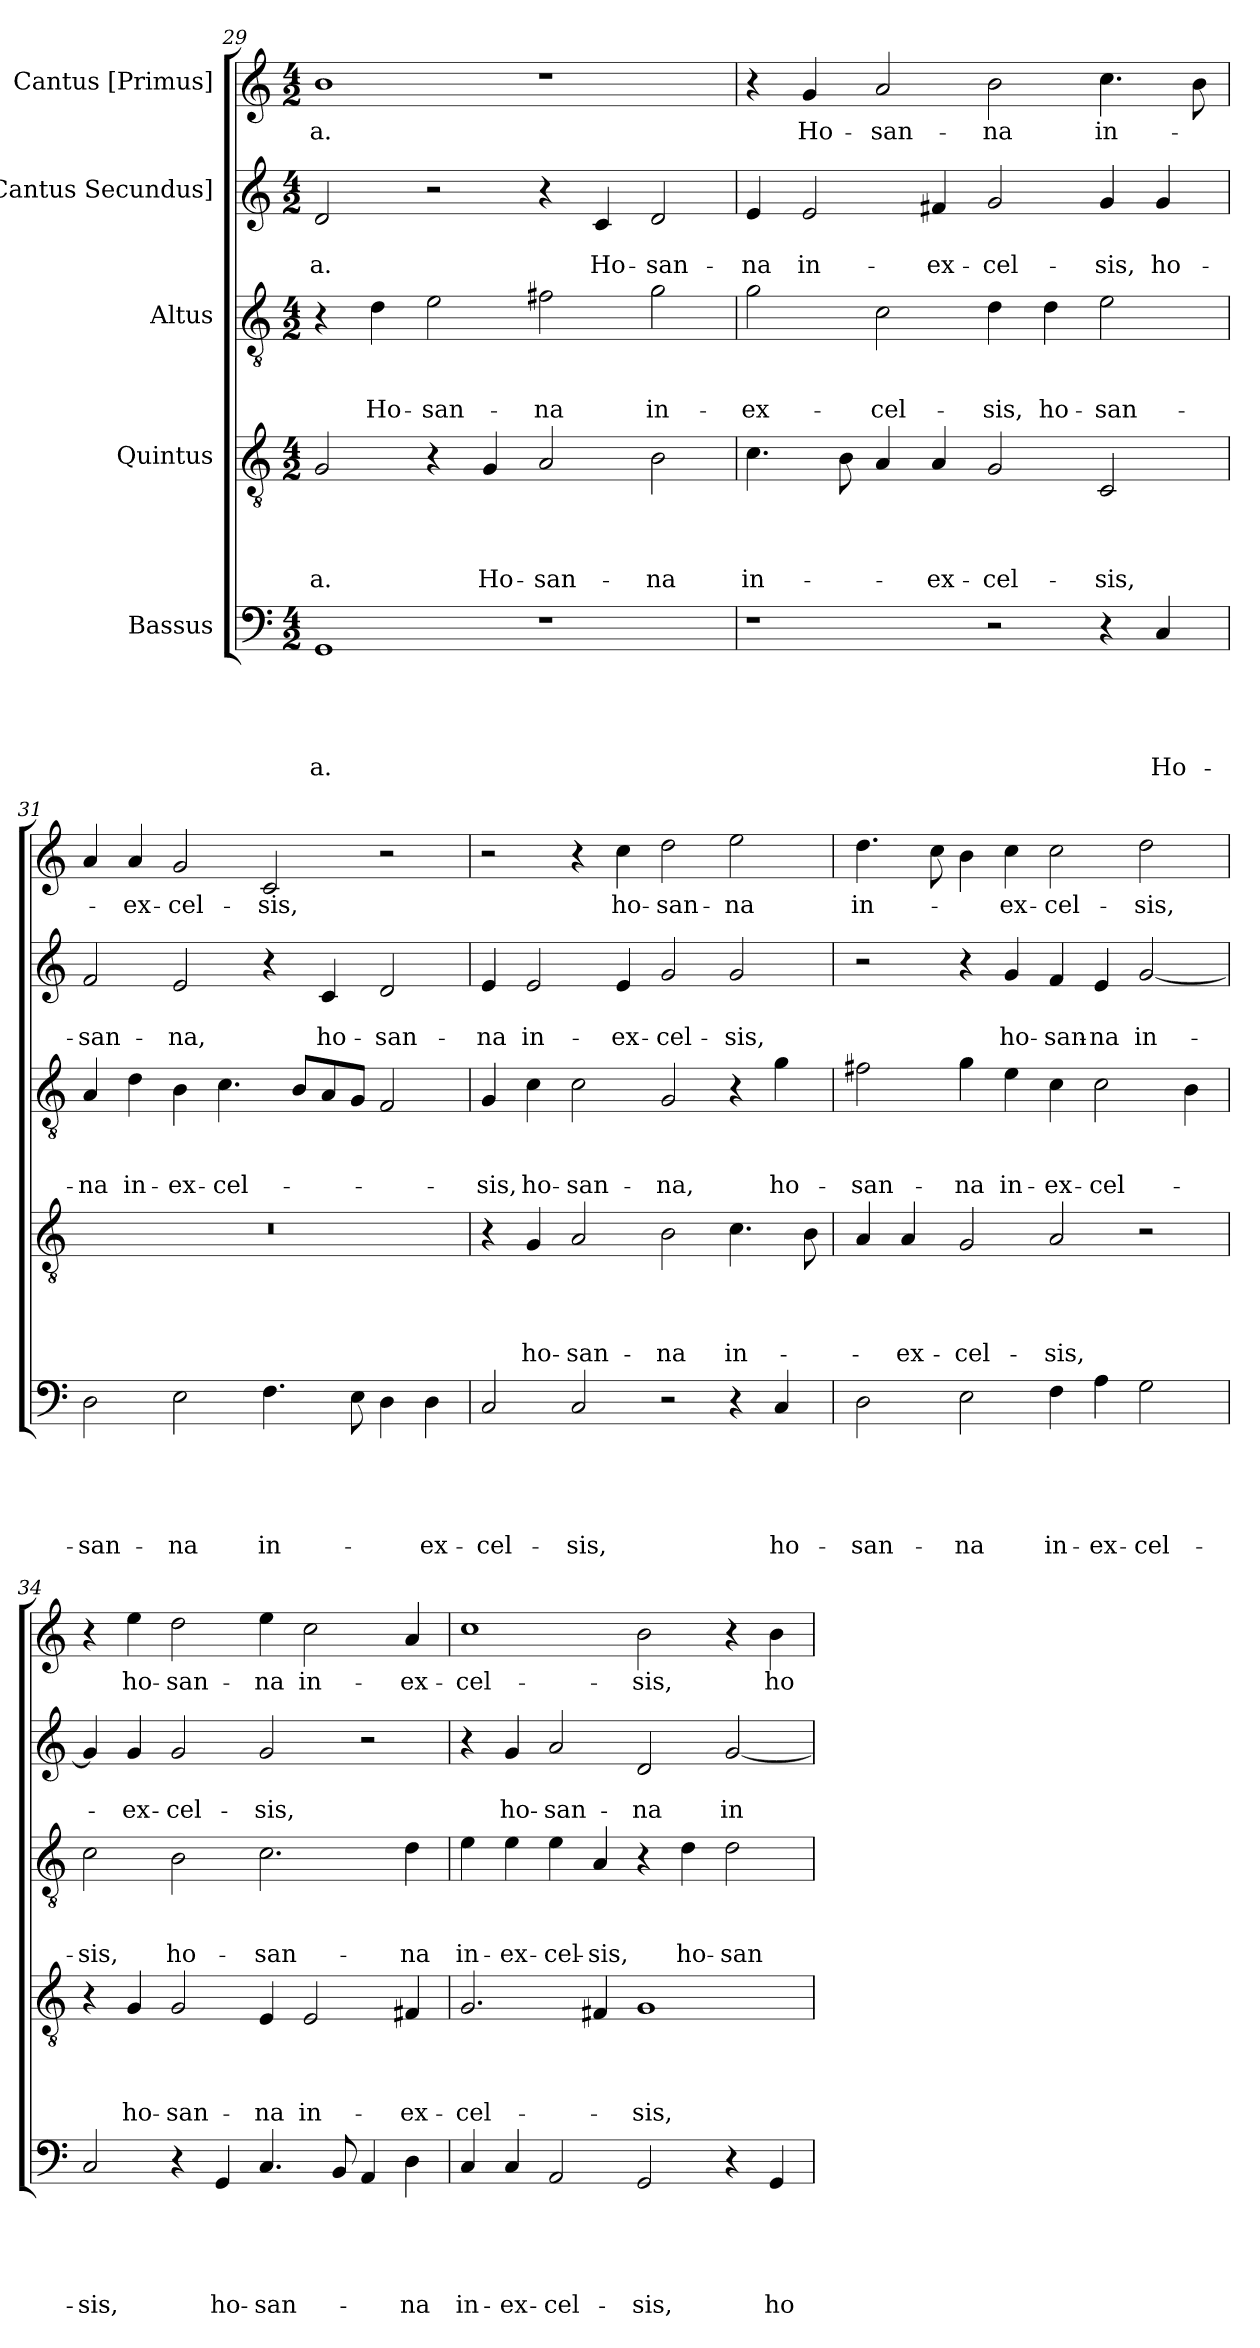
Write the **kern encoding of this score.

**kern	**text	**text	**text	**text	**text	**kern	**text	**text	**text	**text	**kern	**text	**text	**text	**kern	**text	**text	**kern	**text
*part5	*part5	*part5	*part5	*part5	*part5	*part4	*part4	*part4	*part4	*part4	*part3	*part3	*part3	*part3	*part2	*part2	*part2	*part1	*part1
*staff5	*staff5	*staff5	*staff5	*staff5	*staff5	*staff4	*staff4	*staff4	*staff4	*staff4	*staff3	*staff3	*staff3	*staff3	*staff2	*staff2	*staff2	*staff1	*staff1
*I"Bassus	*	*	*	*	*	*I"Quintus	*	*	*	*	*I"Altus	*	*	*	*I"[Cantus Secundus]	*	*	*I"Cantus [Primus]	*
*clefF4	*	*	*	*	*	*clefGv2	*	*	*	*	*clefGv2	*	*	*	*clefG2	*	*	*clefG2	*
*k[]	*	*	*	*	*	*k[]	*	*	*	*	*k[]	*	*	*	*k[]	*	*	*k[]	*
*M4/2	*	*	*	*	*	*M4/2	*	*	*	*	*M4/2	*	*	*	*M4/2	*	*	*M4/2	*
=29	=29	=29	=29	=29	=29	=29	=29	=29	=29	=29	=29	=29	=29	=29	=29	=29	=29	=29	=29
1GG/	.	.	.	.	-a.	2G/	.	.	.	-a.	4r	.	.	.	2d/	.	-a.	1b\	-a.
.	.	.	.	.	.	.	.	.	.	.	4d\	.	.	Ho-	.	.	.	.	.
.	.	.	.	.	.	4r	.	.	.	.	2e\	.	.	-san-	2r	.	.	.	.
.	.	.	.	.	.	4G/	.	.	.	Ho-	.	.	.	.	.	.	.	.	.
1r	.	.	.	.	.	2A/	.	.	.	-san-	2f#X\	.	.	-na	4r	.	.	1r	.
.	.	.	.	.	.	.	.	.	.	.	.	.	.	.	4c/	.	Ho-	.	.
.	.	.	.	.	.	2B\	.	.	.	-na	2g\	.	.	in-	2d/	.	-san-	.	.
=30	=30	=30	=30	=30	=30	=30	=30	=30	=30	=30	=30	=30	=30	=30	=30	=30	=30	=30	=30
1r	.	.	.	.	.	4.c\	.	.	.	in-	2g\	.	.	ex-	4e/	.	-na	4r	.
.	.	.	.	.	.	.	.	.	.	.	.	.	.	.	2e/	.	in-	4g/	Ho-
.	.	.	.	.	.	8B\	.	.	.	.	.	.	.	.	.	.	.	.	.
.	.	.	.	.	.	4A/	.	.	.	.	2c\	.	.	-cel-	.	.	.	2a/	-san-
.	.	.	.	.	.	4A/	.	.	.	ex-	.	.	.	.	4f#X/	.	ex-	.	.
2r	.	.	.	.	.	2G/	.	.	.	-cel-	4d\	.	.	-sis,	2g/	.	-cel-	2b\	-na
.	.	.	.	.	.	.	.	.	.	.	4d\	.	.	ho-	.	.	.	.	.
4r	.	.	.	.	.	2C/	.	.	.	-sis,	2e\	.	.	-san-	4g/	.	-sis,	4.cc\	in-
4C/	.	.	.	.	Ho-	.	.	.	.	.	.	.	.	.	4g/	.	ho-	.	.
.	.	.	.	.	.	.	.	.	.	.	.	.	.	.	.	.	.	8b\	.
=31	=31	=31	=31	=31	=31	=31	=31	=31	=31	=31	=31	=31	=31	=31	=31	=31	=31	=31	=31
2D\	.	.	.	.	-san-	0r	.	.	.	.	4A/	.	.	-na	2f/	.	-san-	4a/	.
.	.	.	.	.	.	.	.	.	.	.	4d\	.	.	in-	.	.	.	4a/	ex-
2E\	.	.	.	.	-na	.	.	.	.	.	4B\	.	.	ex-	2e/	.	-na,	2g/	-cel-
.	.	.	.	.	.	.	.	.	.	.	4.c\	.	.	-cel-	.	.	.	.	.
4.F\	.	.	.	.	in-	.	.	.	.	.	.	.	.	.	4r	.	.	2c/	-sis,
.	.	.	.	.	.	.	.	.	.	.	8B/L	.	.	.	.	.	.	.	.
.	.	.	.	.	.	.	.	.	.	.	8A/	.	.	.	4c/	.	ho-	.	.
8E\	.	.	.	.	.	.	.	.	.	.	8G/J	.	.	.	.	.	.	.	.
4D\	.	.	.	.	.	.	.	.	.	.	2F/	.	.	.	2d/	.	-san-	2r	.
4D\	.	.	.	.	ex-	.	.	.	.	.	.	.	.	.	.	.	.	.	.
=32	=32	=32	=32	=32	=32	=32	=32	=32	=32	=32	=32	=32	=32	=32	=32	=32	=32	=32	=32
2C/	.	.	.	.	-cel-	4r	.	.	.	.	4G/	.	.	-sis,	4e/	.	-na	2r	.
.	.	.	.	.	.	4G/	.	.	.	ho-	4c\	.	.	ho-	2e/	.	in-	.	.
2C/	.	.	.	.	-sis,	2A/	.	.	.	-san-	2c\	.	.	-san-	.	.	.	4r	.
.	.	.	.	.	.	.	.	.	.	.	.	.	.	.	4e/	.	ex-	4cc\	ho-
2r	.	.	.	.	.	2B\	.	.	.	-na	2G/	.	.	-na,	2g/	.	-cel-	2dd\	-san-
4r	.	.	.	.	.	4.c\	.	.	.	in-	4r	.	.	.	2g/	.	-sis,	2ee\	-na
4C/	.	.	.	.	ho-	.	.	.	.	.	4g\	.	.	ho-	.	.	.	.	.
.	.	.	.	.	.	8B\	.	.	.	.	.	.	.	.	.	.	.	.	.
=33	=33	=33	=33	=33	=33	=33	=33	=33	=33	=33	=33	=33	=33	=33	=33	=33	=33	=33	=33
2D\	.	.	.	.	-san-	4A/	.	.	.	.	2f#X\	.	.	-san-	2r	.	.	4.dd\	in-
.	.	.	.	.	.	4A/	.	.	.	ex-	.	.	.	.	.	.	.	.	.
.	.	.	.	.	.	.	.	.	.	.	.	.	.	.	.	.	.	8cc\	.
2E\	.	.	.	.	-na	2G/	.	.	.	-cel-	4g\	.	.	-na	4r	.	.	4b\	.
.	.	.	.	.	.	.	.	.	.	.	4e\	.	.	in-	4g/	.	ho-	4cc\	ex-
4F\	.	.	.	.	in-	2A/	.	.	.	-sis,	4c\	.	.	ex-	4f/	.	-san-	2cc\	-cel-
4A\	.	.	.	.	ex-	.	.	.	.	.	2c\	.	.	-cel-	4e/	.	-na	.	.
2G\	.	.	.	.	-cel-	2r	.	.	.	.	.	.	.	.	[2g/	.	in-	2dd\	-sis,
.	.	.	.	.	.	.	.	.	.	.	4B\	.	.	.	.	.	.	.	.
=34	=34	=34	=34	=34	=34	=34	=34	=34	=34	=34	=34	=34	=34	=34	=34	=34	=34	=34	=34
2C/	.	.	.	.	-sis,	4r	.	.	.	.	2c\	.	.	-sis,	4g/]	.	.	4r	.
.	.	.	.	.	.	4G/	.	.	.	ho-	.	.	.	.	4g/	.	ex-	4ee\	ho-
4r	.	.	.	.	.	2G/	.	.	.	-san-	2B\	.	.	ho-	2g/	.	-cel-	2dd\	-san-
4GG/	.	.	.	.	ho-	.	.	.	.	.	.	.	.	.	.	.	.	.	.
4.C/	.	.	.	.	-san-	4E/	.	.	.	-na	2.c\	.	.	-san-	2g/	.	-sis,	4ee\	-na
.	.	.	.	.	.	2E/	.	.	.	in-	.	.	.	.	.	.	.	2cc\	in-
8BB/	.	.	.	.	.	.	.	.	.	.	.	.	.	.	.	.	.	.	.
4AA/	.	.	.	.	.	.	.	.	.	.	.	.	.	.	2r	.	.	.	.
4D\	.	.	.	.	-na	4F#X/	.	.	.	ex-	4d\	.	.	-na	.	.	.	4a/	ex-
=35	=35	=35	=35	=35	=35	=35	=35	=35	=35	=35	=35	=35	=35	=35	=35	=35	=35	=35	=35
4C/	.	.	.	.	in-	2.G/	.	.	.	-cel-	4e\	.	.	in-	4r	.	.	1cc\	-cel-
4C/	.	.	.	.	ex-	.	.	.	.	.	4e\	.	.	ex-	4g/	.	ho-	.	.
2AA/	.	.	.	.	-cel-	.	.	.	.	.	4e\	.	.	-cel-	2a/	.	-san-	.	.
.	.	.	.	.	.	4F#X/	.	.	.	.	4A/	.	.	-sis,	.	.	.	.	.
2GG/	.	.	.	.	-sis,	1G/	.	.	.	-sis,	4r	.	.	.	2d/	.	-na	2b\	-sis,
.	.	.	.	.	.	.	.	.	.	.	4d\	.	.	ho-	.	.	.	.	.
4r	.	.	.	.	.	.	.	.	.	.	2d\	.	.	-san-	[2g/	.	in-	4r	.
4GG/	.	.	.	.	ho-	.	.	.	.	.	.	.	.	.	.	.	.	4b\	ho-
=	=	=	=	=	=	=	=	=	=	=	=	=	=	=	=	=	=	=	=
*-	*-	*-	*-	*-	*-	*-	*-	*-	*-	*-	*-	*-	*-	*-	*-	*-	*-	*-	*-
